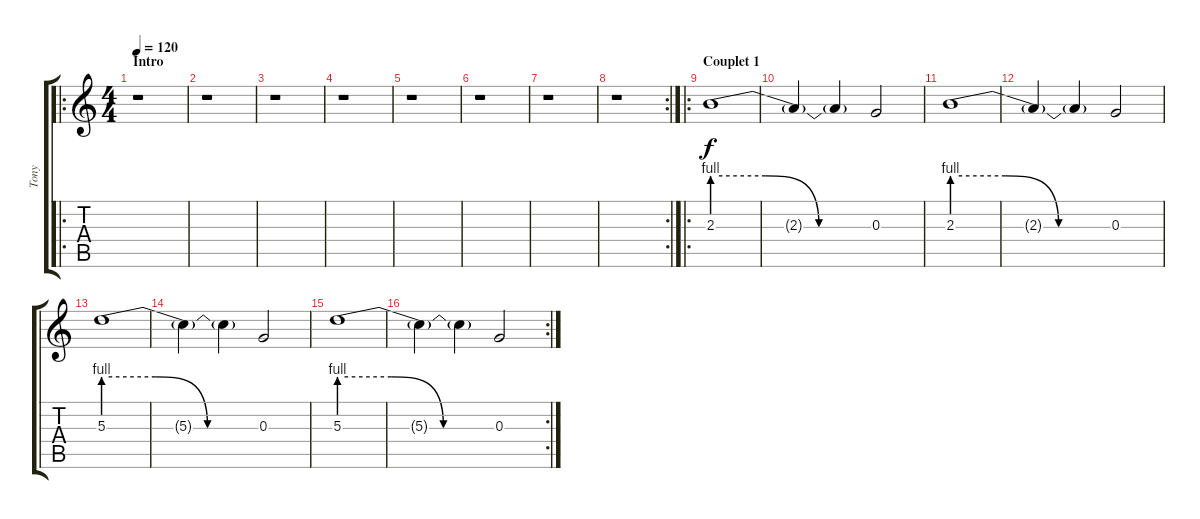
\track ("Tony" "Tony") {instrument distortionguitar}
\staff {score tabs}
\tuning (E4 B3 G3 D3 A2 E2) {hide}
\ro
\ts (4 4)
\section ("" "Intro")
\tempo 120
\clef g2
\ks c
r.1{dy f instrument distortionguitar} |
r.1 |
r.1 |
r.1 |
r.1 |
r.1 |
r.1 |
\rc 2
r.1 |
\ro
\section ("" "Couplet 1")
2.3{be (custom 0 4 20 4 40 0 60 0)}.1 |
2.3{t}.4 2.3{t}.4 0.3.2 |
2.3{be (custom 0 4 20 4 40 0 60 0)}.1 |
2.3{t}.4 2.3{t}.4 0.3.2 |
5.3{be (custom 0 4 20 4 40 0 60 0)}.1 |
5.3{t}.4 5.3{t}.4 0.3.2 |
5.3{be (custom 0 4 20 4 40 0 60 0)}.1 |
\rc 2
5.3{t}.4 5.3{t}.4 0.3.2
